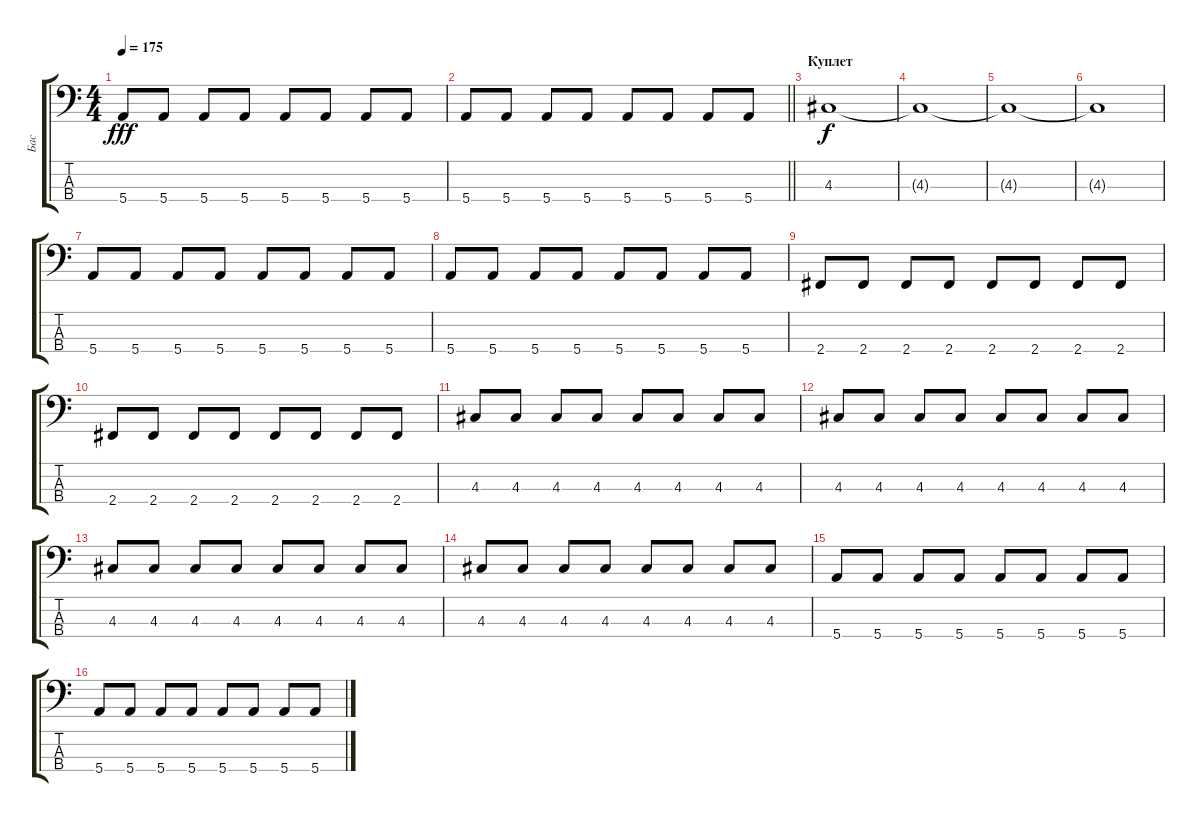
\track ("Бас" "Бас") {instrument electricbassfinger}
\staff {score tabs}
\tuning (G2 D2 A1 E1) {hide}
\ts (4 4)
\tempo 175
\clef f4
\ks c
5.4.8{dy fff} 5.4.8 5.4.8 5.4.8 5.4.8 5.4.8 5.4.8 5.4.8 |
\barLineRight lightlight
5.4.8 5.4.8 5.4.8 5.4.8 5.4.8 5.4.8 5.4.8 5.4.8 |
\section ("" "Куплет")
4.3.1{dy f} |
4.3{t}.1 |
4.3{t}.1 |
4.3{t}.1 |
5.4.8 5.4.8 5.4.8 5.4.8 5.4.8 5.4.8 5.4.8 5.4.8 |
5.4.8 5.4.8 5.4.8 5.4.8 5.4.8 5.4.8 5.4.8 5.4.8 |
2.4.8 2.4.8 2.4.8 2.4.8 2.4.8 2.4.8 2.4.8 2.4.8 |
2.4.8 2.4.8 2.4.8 2.4.8 2.4.8 2.4.8 2.4.8 2.4.8 |
4.3.8 4.3.8 4.3.8 4.3.8 4.3.8 4.3.8 4.3.8 4.3.8 |
4.3.8 4.3.8 4.3.8 4.3.8 4.3.8 4.3.8 4.3.8 4.3.8 |
4.3.8 4.3.8 4.3.8 4.3.8 4.3.8 4.3.8 4.3.8 4.3.8 |
4.3.8 4.3.8 4.3.8 4.3.8 4.3.8 4.3.8 4.3.8 4.3.8 |
5.4.8 5.4.8 5.4.8 5.4.8 5.4.8 5.4.8 5.4.8 5.4.8 |
5.4.8 5.4.8 5.4.8 5.4.8 5.4.8 5.4.8 5.4.8 5.4.8
